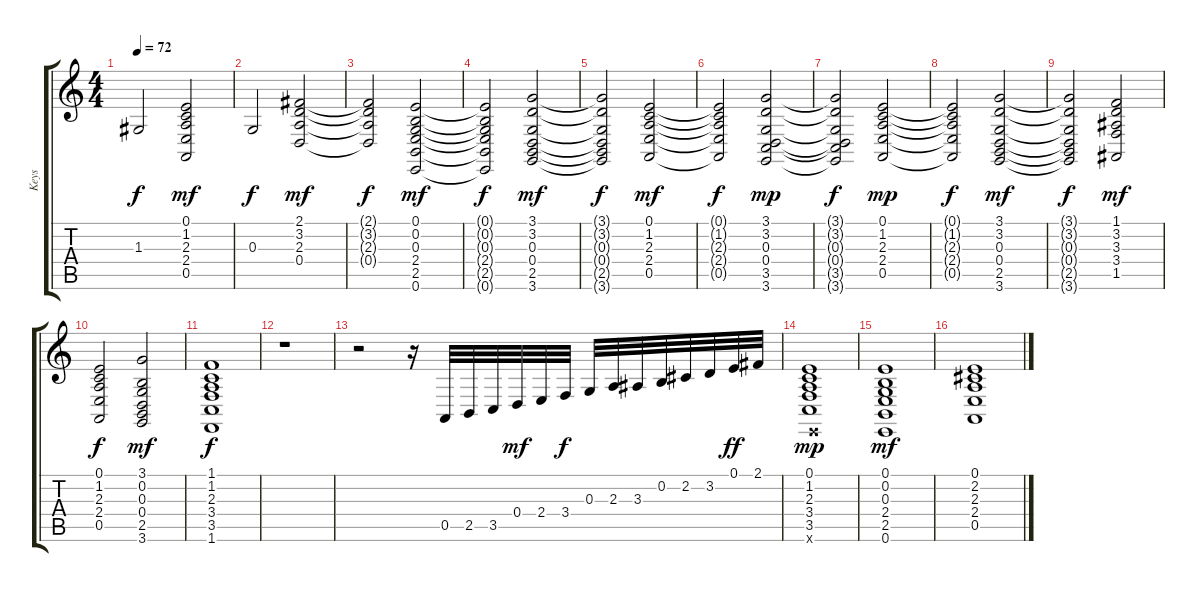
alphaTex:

\track ("Keys" "Keys") {instrument synthstrings1}
\staff {score tabs}
\tuning (E4 B3 G3 D3 A2 E2) {hide}
\ts (4 4)
\tempo 72
\clef g2
\ks c
1.3.2{dy f} (0.1 1.2 2.3 2.4 0.5).2{dy mf} |
0.3.2{dy f} (2.1 3.2 2.3 0.4).2{dy mf} |
(2.1{t} 3.2{t} 2.3{t} 0.4{t}).2{dy f} (0.1 0.2 0.3 2.4 2.5 0.6).2{dy mf} |
(0.1{t} 0.2{t} 0.3{t} 2.4{t} 2.5{t} 0.6{t}).2{dy f} (3.1 3.2 0.3 0.4 2.5 3.6).2{dy mf} |
(3.1{t} 3.2{t} 0.3{t} 0.4{t} 2.5{t} 3.6{t}).2{dy f} (0.1 1.2 2.3 2.4 0.5).2{dy mf} |
(0.1{t} 1.2{t} 2.3{t} 2.4{t} 0.5{t}).2{dy f} (3.1 3.2 0.3 0.4 3.5 3.6).2{dy mp} |
(3.1{t} 3.2{t} 0.3{t} 0.4{t} 3.5{t} 3.6{t}).2{dy f} (0.1 1.2 2.3 2.4 0.5).2{dy mp} |
(0.1{t} 1.2{t} 2.3{t} 2.4{t} 0.5{t}).2{dy f} (3.1 3.2 0.3 0.4 2.5 3.6).2{dy mf} |
(3.1{t} 3.2{t} 0.3{t} 0.4{t} 2.5{t} 3.6{t}).2{dy f} (1.1 3.2 3.3 3.4 1.5).2{dy mf} |
(0.1 1.2 2.3 2.4 0.5).2{dy f} (3.1 0.2 0.3 0.4 2.5 3.6).2{dy mf} |
(1.1 1.2 2.3 3.4 3.5 1.6).1{dy f} |
r.1 |
r.2 r.16 0.5.32 2.5.32 3.5.32 0.4.32{dy mf} 2.4.32 3.4.32{dy f} 0.3.32 2.3.32 3.3.32 0.2.32 2.2.32 3.2.32 0.1.32{dy ff} 2.1.32 |
(0.1 1.2 2.3 3.4 3.5 0.6{x}).1{dy mp} |
(0.1 0.2 0.3 2.4 2.5 0.6).1{dy mf} |
(0.1 2.2 2.3 2.4 0.5).1
